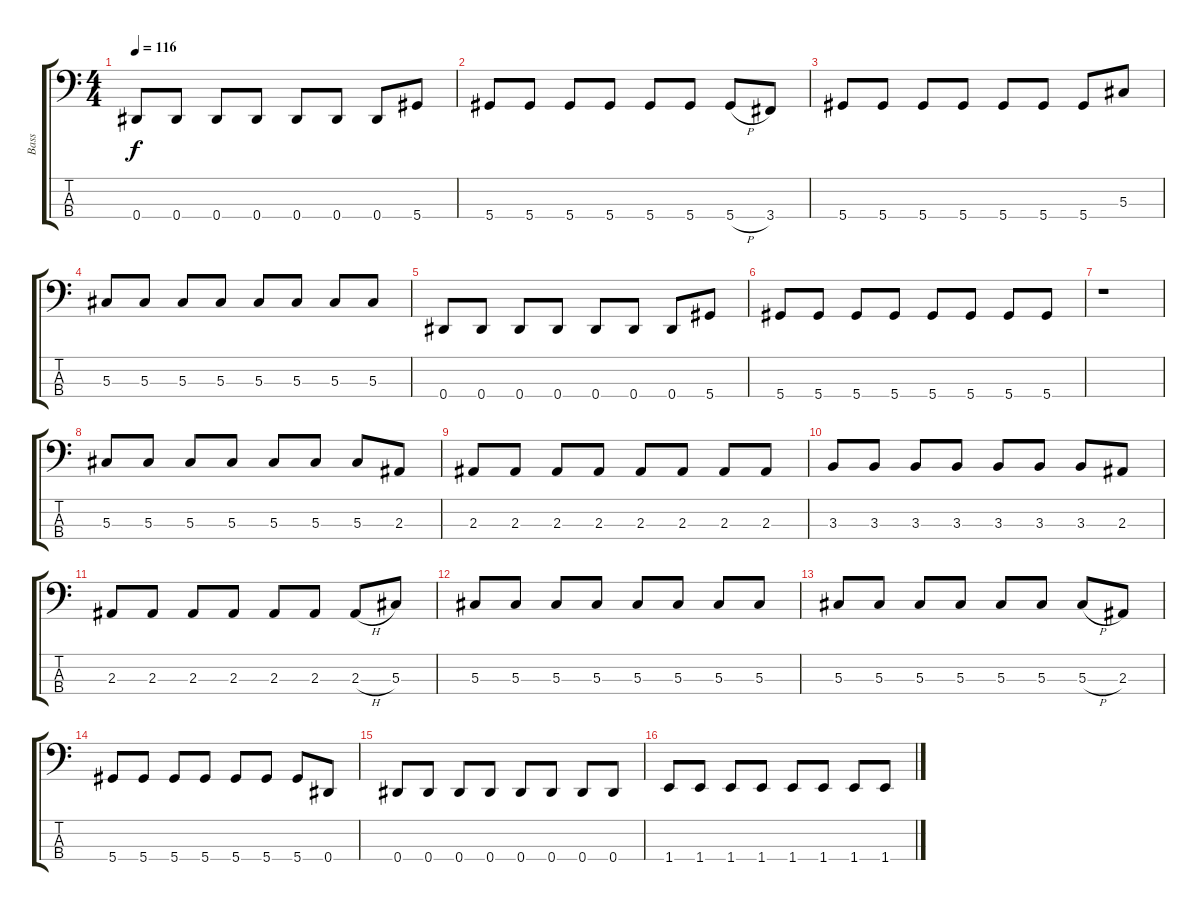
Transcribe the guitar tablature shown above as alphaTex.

\track ("Bass" "Bass") {instrument electricbassfinger}
\staff {score tabs}
\tuning (Gb2 Db2 Ab1 Eb1) {hide}
\ts (4 4)
\tempo 116
\clef f4
\ks c
0.4.8{dy f} 0.4.8 0.4.8 0.4.8 0.4.8 0.4.8 0.4.8 5.4.8 |
5.4.8 5.4.8 5.4.8 5.4.8 5.4.8 5.4.8 5.4{h}.8 3.4.8 |
5.4.8 5.4.8 5.4.8 5.4.8 5.4.8 5.4.8 5.4.8 5.3.8 |
5.3.8 5.3.8 5.3.8 5.3.8 5.3.8 5.3.8 5.3.8 5.3.8 |
0.4.8 0.4.8 0.4.8 0.4.8 0.4.8 0.4.8 0.4.8 5.4.8 |
5.4.8 5.4.8 5.4.8 5.4.8 5.4.8 5.4.8 5.4.8 5.4.8 |
r.1 |
5.3.8 5.3.8 5.3.8 5.3.8 5.3.8 5.3.8 5.3.8 2.3.8 |
2.3.8 2.3.8 2.3.8 2.3.8 2.3.8 2.3.8 2.3.8 2.3.8 |
3.3.8 3.3.8 3.3.8 3.3.8 3.3.8 3.3.8 3.3.8 2.3.8 |
2.3.8 2.3.8 2.3.8 2.3.8 2.3.8 2.3.8 2.3{h}.8 5.3.8 |
5.3.8 5.3.8 5.3.8 5.3.8 5.3.8 5.3.8 5.3.8 5.3.8 |
5.3.8 5.3.8 5.3.8 5.3.8 5.3.8 5.3.8 5.3{h}.8 2.3.8 |
5.4.8 5.4.8 5.4.8 5.4.8 5.4.8 5.4.8 5.4.8 0.4.8 |
0.4.8 0.4.8 0.4.8 0.4.8 0.4.8 0.4.8 0.4.8 0.4.8 |
1.4.8 1.4.8 1.4.8 1.4.8 1.4.8 1.4.8 1.4.8 1.4.8
